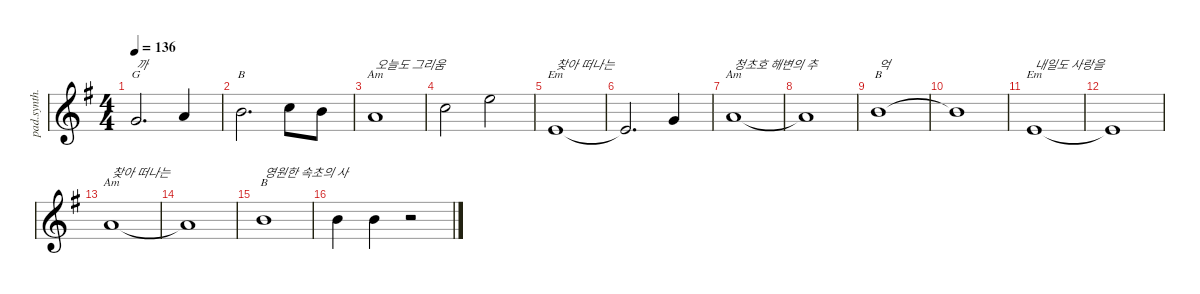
\hideDynamics
\bracketExtendMode nobrackets
\track ("Keyboard - band" "pad.synth.") {instrument synthstrings1}
\staff {score}
\tuning (E4 B3 G3 D3 A2 E2)
\chord ("Em" 0 x x x x x) {showdiagram false showfingering false}
\chord ("Am" 5 x x x x x) {showdiagram false showfingering false}
\chord ("G" 3 x x x x x) {showdiagram false showfingering false}
\chord ("B" 7 x x x x x) {firstfret 7 showdiagram false showfingering false}
\ts (4 4)
\tempo 136
\clef g2
\ks eminor
3.1{acc forcenatural}.2{d ch "G" txt "까" dy mf beam Up} 5.1{acc forcenatural}.4{beam Up} |
7.1{acc forcenatural}.2{d ch "B" beam Down} 8.1{acc forcenatural}.8{beam Down} 7.1{acc forcenatural}.8{beam Down} |
5.1{acc forcenatural}.1{ch "Am" txt "오늘도 그리움" beam Up} |
8.1{acc forcenatural}.2{beam Down} 12.1{acc forcenatural}.2{beam Down} |
0.1{acc forcenatural}.1{ch "Em" txt "찾아 떠나는" beam Up} |
0.1{t acc forcenatural}.2{d beam Up} 3.1{acc forcenatural}.4{beam Up} |
5.1{acc forcenatural}.1{ch "Am" txt "청초호 해변의 추" beam Up} |
5.1{t acc forcenatural}.1{beam Up} |
7.1{acc forcenatural}.1{ch "B" txt "억" beam Down} |
7.1{t acc forcenatural}.1{beam Down} |
0.1{acc forcenatural}.1{ch "Em" txt "내일도 사랑을" beam Up} |
0.1{t acc forcenatural}.1{beam Up} |
5.1{acc forcenatural}.1{ch "Am" txt "찾아 떠나는" beam Up} |
5.1{t acc forcenatural}.1{beam Up} |
7.1{acc forcenatural}.1{ch "B" txt "영원한 속초의 사" beam Down} |
7.1{acc forcenatural}.4{beam Down} 7.1{acc forcenatural}.4{beam Down} r.2{beam Down}
